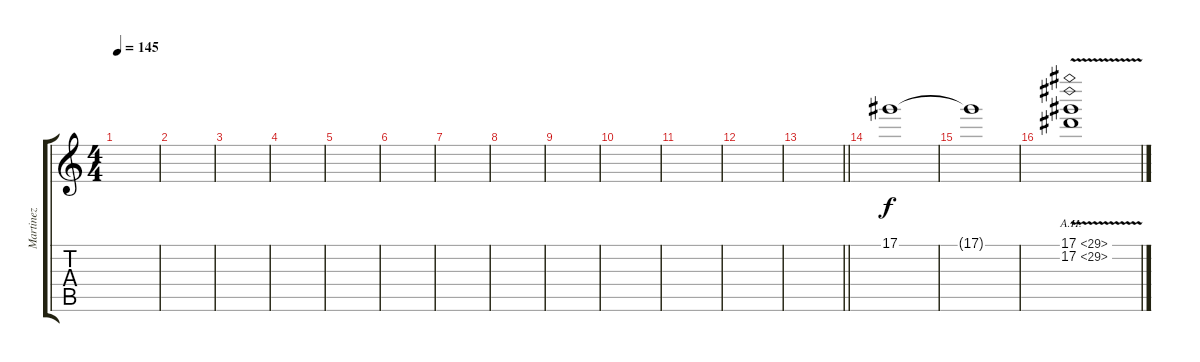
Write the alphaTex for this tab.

\track ("Martinez" "Martinez") {instrument overdrivenguitar}
\staff {score tabs}
\tuning (Eb4 Bb3 Gb3 Db3 Ab2 Eb2) {hide}
\ts (4 4)
\tempo 145
\clef g2
\ks c
|
|
|
|
|
|
|
|
|
|
|
|
\barLineRight lightlight
|
17.1.1 |
17.1{t}.1 |
(17.1{ah 12 v} 17.2{ah 12 v}).1
